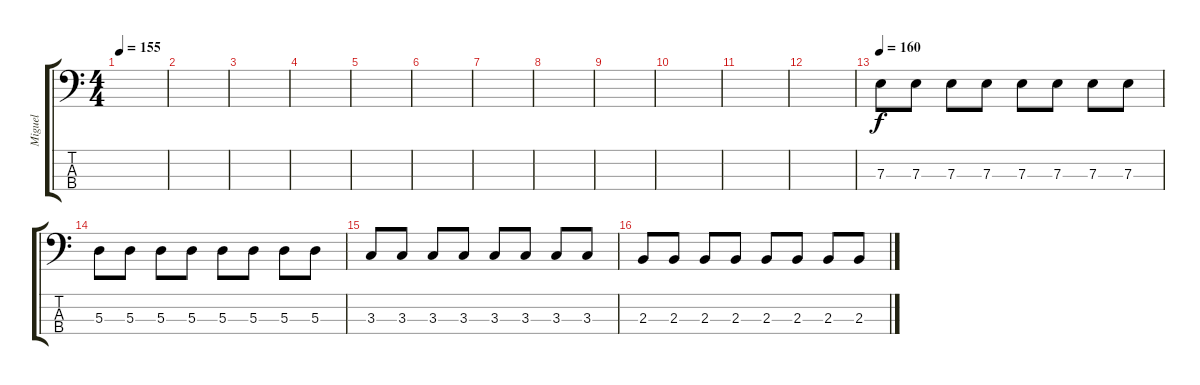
\track ("Miguel" "Miguel") {instrument electricbassfinger}
\staff {score tabs}
\tuning (G2 D2 A1 E1) {hide}
\ts (4 4)
\tempo 155
\clef f4
\ks c
|
|
|
|
|
|
|
|
|
|
|
|
\tempo 160
7.3.8 7.3.8 7.3.8 7.3.8 7.3.8 7.3.8 7.3.8 7.3.8 |
5.3.8 5.3.8 5.3.8 5.3.8 5.3.8 5.3.8 5.3.8 5.3.8 |
3.3.8 3.3.8 3.3.8 3.3.8 3.3.8 3.3.8 3.3.8 3.3.8 |
2.3.8 2.3.8 2.3.8 2.3.8 2.3.8 2.3.8 2.3.8 2.3.8
